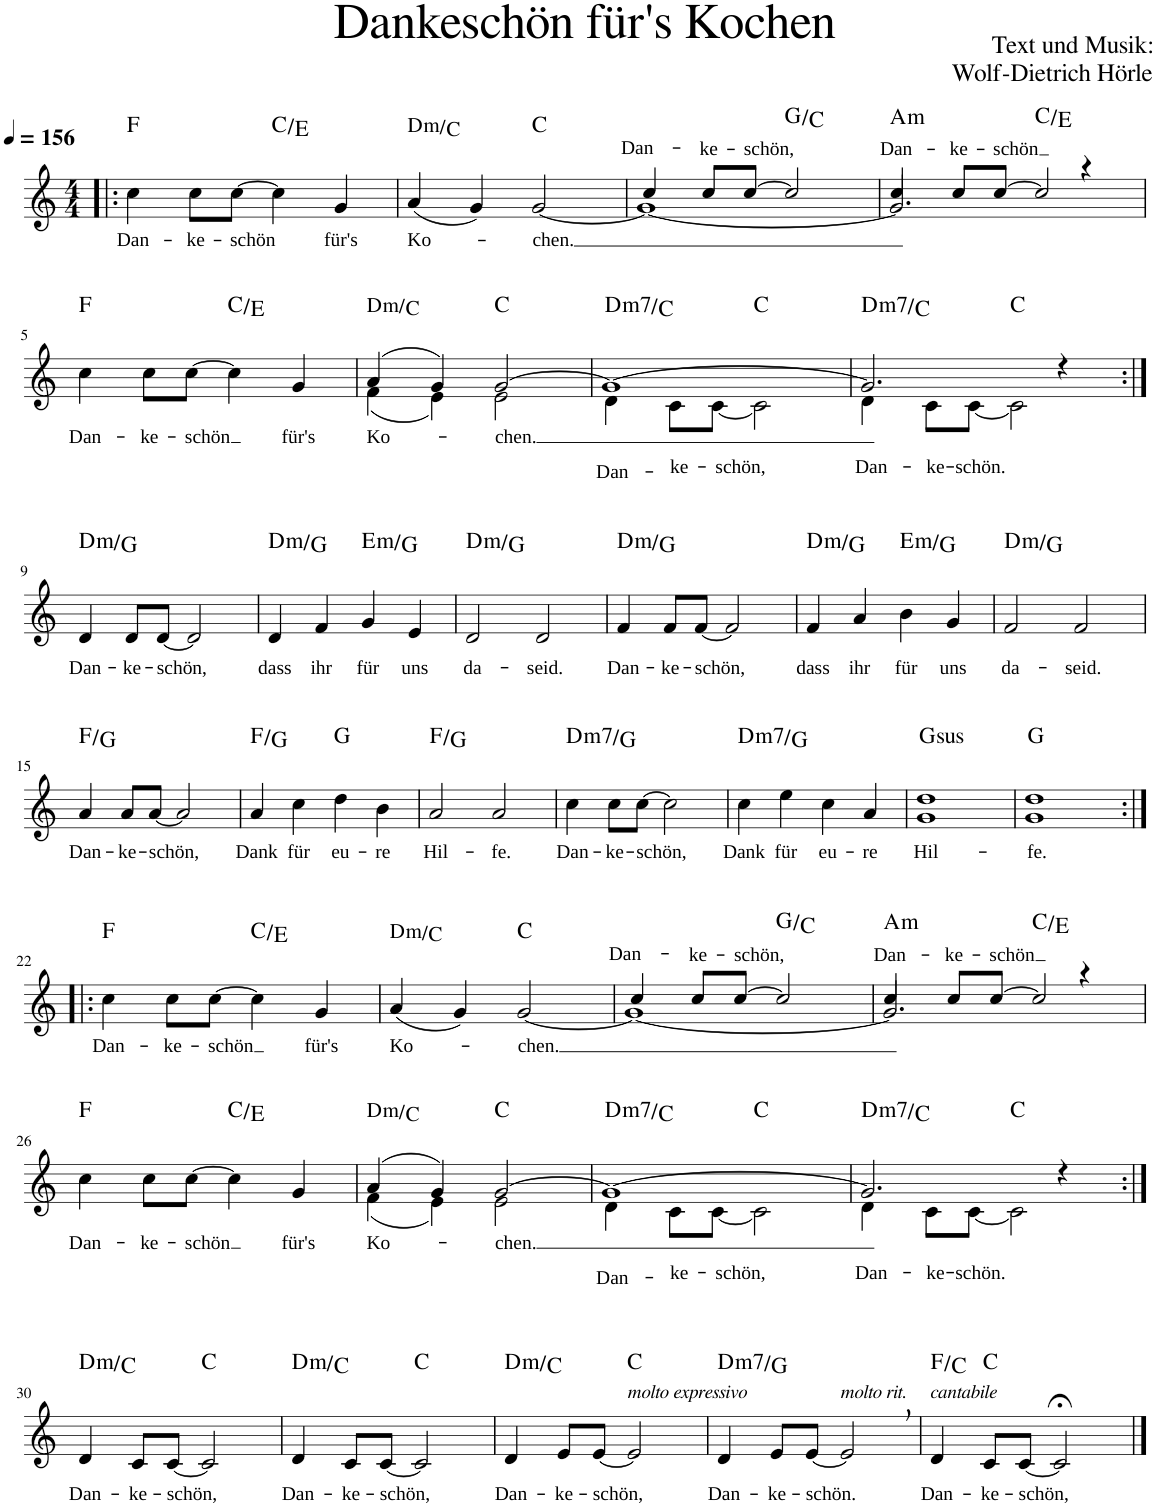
**kern	**text	**harte
*part1	*part1	*part1
*staff1	*staff1	*
*clefG2	*	*
*k[]	*	*
*M4/4	*	*
*MM156	*	*
=1!|:	=1!|:	=1!|:
!	!LO:LY:b	!
4cc\	Dan-	F:maj
!	!LO:LY:b	!
8cc\L	-ke-	.
!	!LO:LY:b	!
[8cc\J	-schön	.
4cc\]	.	C:maj/3
!	!LO:LY:b	!
4g/	für's	.
=2	=2	=2
!	!LO:LY:b	!LO:H:kt=m
(<4a/	Ko-	D:min/b7
4g/)	.	.
!	!LO:LY:b	!
[<2g/	-chen.	C:maj
=3	=3	=3
*^	*	*
!	!	!LO:LY:a	!
1g_	4cc/	Dan-	.
!	!	!LO:LY:a	!
.	8cc/L	-ke-	.
!	!	!LO:LY:a	!
.	[>8cc/J	-schön,	.
.	2cc/]	.	G:maj/4
=4	=4	=4	=4
!	!	!LO:LY:a	!LO:H:kt=m
2.g/]	4cc/	Dan-	A:min
!	!	!LO:LY:a	!
.	8cc/L	-ke-	.
!	!	!LO:LY:a	!
.	[>8cc/J	-schön	.
.	2cc/]	.	C:maj/3
4r	.	.	.
*v	*v	*	*
!!LO:LB:g=z
=5	=5	=5
!	!LO:LY:b	!
4cc\	Dan-	F:maj
!	!LO:LY:b	!
8cc\L	-ke-	.
!	!LO:LY:b	!
[8cc\J	-schön	.
4cc\]	.	C:maj/3
!	!LO:LY:b	!
4g/	für's	.
=6	=6	=6
!	!LO:LY:b	!LO:H:kt=m
*^	*	*
(>4a/	(4f\	Ko-	D:min/b7
4g/)	4e\)	.	.
!	!	!LO:LY:b	!
[>2g/	2e\	-chen.	C:maj
=7	=7	=7	=7
!	!	!LO:LY:b	!LO:H:kt=m7
1g_	4d\	Dan-	D:min7/b7
!	!	!LO:LY:b	!
.	8c\L	-ke-	.
!	!	!LO:LY:b	!
.	[<8c\J	-schön,	.
.	2c\]	.	C:maj
=8	=8	=8	=8
!	!	!LO:LY:b	!LO:H:kt=m7
2.g/]	4d\	Dan-	D:min7/b7
!	!	!LO:LY:b	!
.	8c\L	-ke-	.
!	!	!LO:LY:b	!
.	[<8c\J	-schön.	.
.	2c\]	.	C:maj
4r	.	.	.
*v	*v	*	*
!!LO:LB:g=z
=9:|!	=9:|!	=9:|!
!	!LO:LY:b	!LO:H:kt=m
4d/	Dan-	D:min/4
!	!LO:LY:b	!
8d/L	-ke-	.
!	!LO:LY:b	!
[8d/J	-schön,	.
2d/]	.	.
=10	=10	=10
!	!LO:LY:b	!LO:H:kt=m
4d/	dass	D:min/4
!	!LO:LY:b	!
4f/	ihr	.
!	!LO:LY:b	!LO:H:kt=m
4g/	für	E:min/b3
!	!LO:LY:b	!
4e/	uns	.
=11	=11	=11
!	!LO:LY:b	!LO:H:kt=m
2d/	da-	D:min/4
!	!LO:LY:b	!
2d/	-seid.	.
=12	=12	=12
!	!LO:LY:b	!LO:H:kt=m
4f/	Dan-	D:min/4
!	!LO:LY:b	!
8f/L	-ke-	.
!	!LO:LY:b	!
[8f/J	-schön,	.
2f/]	.	.
=13	=13	=13
!	!LO:LY:b	!LO:H:kt=m
4f/	dass	D:min/4
!	!LO:LY:b	!
4a/	ihr	.
!	!LO:LY:b	!LO:H:kt=m
4b\	für	E:min/b3
!	!LO:LY:b	!
4g/	uns	.
=14	=14	=14
!	!LO:LY:b	!LO:H:kt=m
2f/	da-	D:min/4
!	!LO:LY:b	!
2f/	-seid.	.
!!LO:LB:g=z
=15	=15	=15
!	!LO:LY:b	!
4a/	Dan-	F:maj/2
!	!LO:LY:b	!
8a/L	-ke-	.
!	!LO:LY:b	!
[8a/J	-schön,	.
2a/]	.	.
=16	=16	=16
!	!LO:LY:b	!
4a/	Dank	F:maj/2
!	!LO:LY:b	!
4cc\	für	.
!	!LO:LY:b	!
4dd\	eu-	G:maj
!	!LO:LY:b	!
4b\	-re	.
=17	=17	=17
!	!LO:LY:b	!
2a/	Hil-	F:maj/2
!	!LO:LY:b	!
2a/	-fe.	.
=18	=18	=18
!	!LO:LY:b	!LO:H:kt=m7
4cc\	Dan-	D:min7/4
!	!LO:LY:b	!
8cc\L	-ke-	.
!	!LO:LY:b	!
[8cc\J	-schön,	.
2cc\]	.	.
=19	=19	=19
!	!LO:LY:b	!LO:H:kt=m7
4cc\	Dank	D:min7/4
!	!LO:LY:b	!
4ee\	für	.
!	!LO:LY:b	!
4cc\	eu-	.
!	!LO:LY:b	!
4a/	-re	.
=20	=20	=20
!	!LO:LY:b	!LO:H:kt=sus
1g 1dd	Hil-	G:sus4
=21	=21	=21
!	!LO:LY:b	!
1g 1dd	-fe.	G:maj
!!LO:LB:g=z
=22:|!|:	=22:|!|:	=22:|!|:
!	!LO:LY:b	!
4cc\	Dan-	F:maj
!	!LO:LY:b	!
8cc\L	-ke-	.
!	!LO:LY:b	!
[8cc\J	-schön	.
4cc\]	.	C:maj/3
!	!LO:LY:b	!
4g/	für's	.
=23	=23	=23
!	!LO:LY:b	!LO:H:kt=m
(<4a/	Ko-	D:min/b7
4g/)	.	.
!	!LO:LY:b	!
[<2g/	-chen.	C:maj
=24	=24	=24
*^	*	*
!	!	!LO:LY:a	!
1g_	4cc/	Dan-	.
!	!	!LO:LY:a	!
.	8cc/L	-ke-	.
!	!	!LO:LY:a	!
.	[>8cc/J	-schön,	.
.	2cc/]	.	G:maj/4
=25	=25	=25	=25
!	!	!LO:LY:a	!LO:H:kt=m
2.g/]	4cc/	Dan-	A:min
!	!	!LO:LY:a	!
.	8cc/L	-ke-	.
!	!	!LO:LY:a	!
.	[>8cc/J	-schön	.
.	2cc/]	.	C:maj/3
4r	.	.	.
*v	*v	*	*
!!LO:LB:g=z
=26	=26	=26
!	!LO:LY:b	!
4cc\	Dan-	F:maj
!	!LO:LY:b	!
8cc\L	-ke-	.
!	!LO:LY:b	!
[8cc\J	-schön	.
4cc\]	.	C:maj/3
!	!LO:LY:b	!
4g/	für's	.
=27	=27	=27
!	!LO:LY:b	!LO:H:kt=m
*^	*	*
(>4a/	(4f\	Ko-	D:min/b7
4g/)	4e\)	.	.
!	!	!LO:LY:b	!
[>2g/	2e\	-chen.	C:maj
=28	=28	=28	=28
!	!	!LO:LY:b	!LO:H:kt=m7
1g_	4d\	Dan-	D:min7/b7
!	!	!LO:LY:b	!
.	8c\L	-ke-	.
!	!	!LO:LY:b	!
.	[<8c\J	-schön,	.
.	2c\]	.	C:maj
=29	=29	=29	=29
!	!	!LO:LY:b	!LO:H:kt=m7
2.g/]	4d\	Dan-	D:min7/b7
!	!	!LO:LY:b	!
.	8c\L	-ke-	.
!	!	!LO:LY:b	!
.	[<8c\J	-schön.	.
.	2c\]	.	C:maj
4r	.	.	.
*v	*v	*	*
!!LO:LB:g=z
=30:|!	=30:|!	=30:|!
!	!LO:LY:b	!LO:H:kt=m
4d/	Dan-	D:min/b7
!	!LO:LY:b	!
8c/L	-ke-	.
!	!LO:LY:b	!
[8c/J	-schön,	.
2c/]	.	C:maj
=31	=31	=31
!	!LO:LY:b	!LO:H:kt=m
4d/	Dan-	D:min/b7
!	!LO:LY:b	!
8c/L	-ke-	.
!	!LO:LY:b	!
[8c/J	-schön,	.
2c/]	.	C:maj
=32	=32	=32
!	!LO:LY:b	!LO:H:kt=m
4d/	Dan-	D:min/b7
!	!LO:LY:b	!
8e/L	-ke-	.
!	!LO:LY:b	!
[8e/J	-schön,	.
!LO:TX:a:i:t=molto expressivo	!	!
2e/]	.	C:maj
=33	=33	=33
!	!LO:LY:b	!LO:H:kt=m7
4d/	Dan-	D:min7/4
!	!LO:LY:b	!
8e/L	-ke-	.
!	!LO:LY:b	!
[8e/J	-schön.	.
!LO:TX:a:i:t=molto rit.	!	!
2e,/]	.	.
=34	=34	=34
!LO:TX:a:i:t=cantabile	!	!
!	!LO:LY:b	!
4d/	Dan-	F:maj/5
!	!LO:LY:b	!
8c/L	-ke-	C:maj
!	!LO:LY:b	!
[8c/J	-schön,	.
2c;</]	.	.
==	==	==
*-	*-	*-
